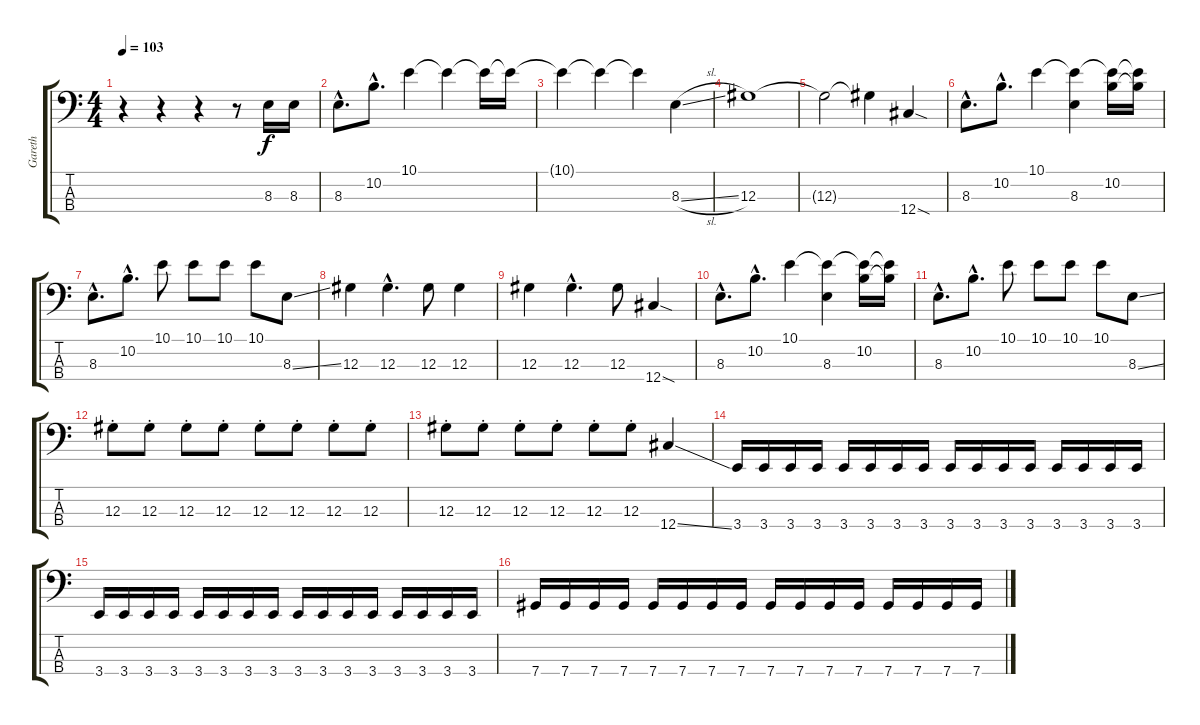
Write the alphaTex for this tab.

\track ("Gareth" "Gareth") {instrument electricbassfinger}
\staff {score tabs}
\tuning (Gb2 Db2 Ab1 Db1) {hide}
\ts (4 4)
\tempo 103
\clef f4
\ks c
r.4{dy f volume 16} r.4 r.4 r.8 8.3.16{volume 16} 8.3.16 |
8.3{hac}.8{d} 10.2{hac}.8{d} 10.1.4 10.1{t}.4 10.1{t}.16 10.1{t}.16 |
10.1{t}.4 10.1{t}.4 10.1{t}.4 8.3{sl}.4 |
12.3.1 |
12.3{t}.2 12.3{t}.4 12.4{sod}.4 |
8.3{hac}.8{d} 10.2{hac}.8{d} 10.1.4 (10.1{t} 8.3).4 (10.1{t} 10.2).16 (10.1{t} 10.2{t}).16 |
8.3{hac}.8{d} 10.2{hac}.8{d} 10.1.8 10.1.8 10.1.8 10.1.8 8.3{ss}.8 |
12.3.4 12.3{hac}.4{d} 12.3.8 12.3.4 |
12.3.4 12.3{hac}.4{d} 12.3.8 12.4{sod}.4 |
8.3{hac}.8{d} 10.2{hac}.8{d} 10.1.4 (10.1{t} 8.3).4 (10.1{t} 10.2).16 (10.1{t} 10.2{t}).16 |
8.3{hac}.8{d} 10.2{hac}.8{d} 10.1.8 10.1.8 10.1.8 10.1.8 8.3{ss}.8 |
12.3{st}.8 12.3{st}.8 12.3{st}.8 12.3{st}.8 12.3{st}.8 12.3{st}.8 12.3{st}.8 12.3{st}.8 |
12.3{st}.8 12.3{st}.8 12.3{st}.8 12.3{st}.8 12.3{st}.8 12.3{st}.8 12.4{ss}.4 |
3.4.16 3.4.16 3.4.16 3.4.16 3.4.16 3.4.16 3.4.16 3.4.16 3.4.16 3.4.16 3.4.16 3.4.16 3.4.16 3.4.16 3.4.16 3.4.16 |
3.4.16 3.4.16 3.4.16 3.4.16 3.4.16 3.4.16 3.4.16 3.4.16 3.4.16 3.4.16 3.4.16 3.4.16 3.4.16 3.4.16 3.4.16 3.4.16 |
7.4.16 7.4.16 7.4.16 7.4.16 7.4.16 7.4.16 7.4.16 7.4.16 7.4.16 7.4.16 7.4.16 7.4.16 7.4.16 7.4.16 7.4.16 7.4.16
